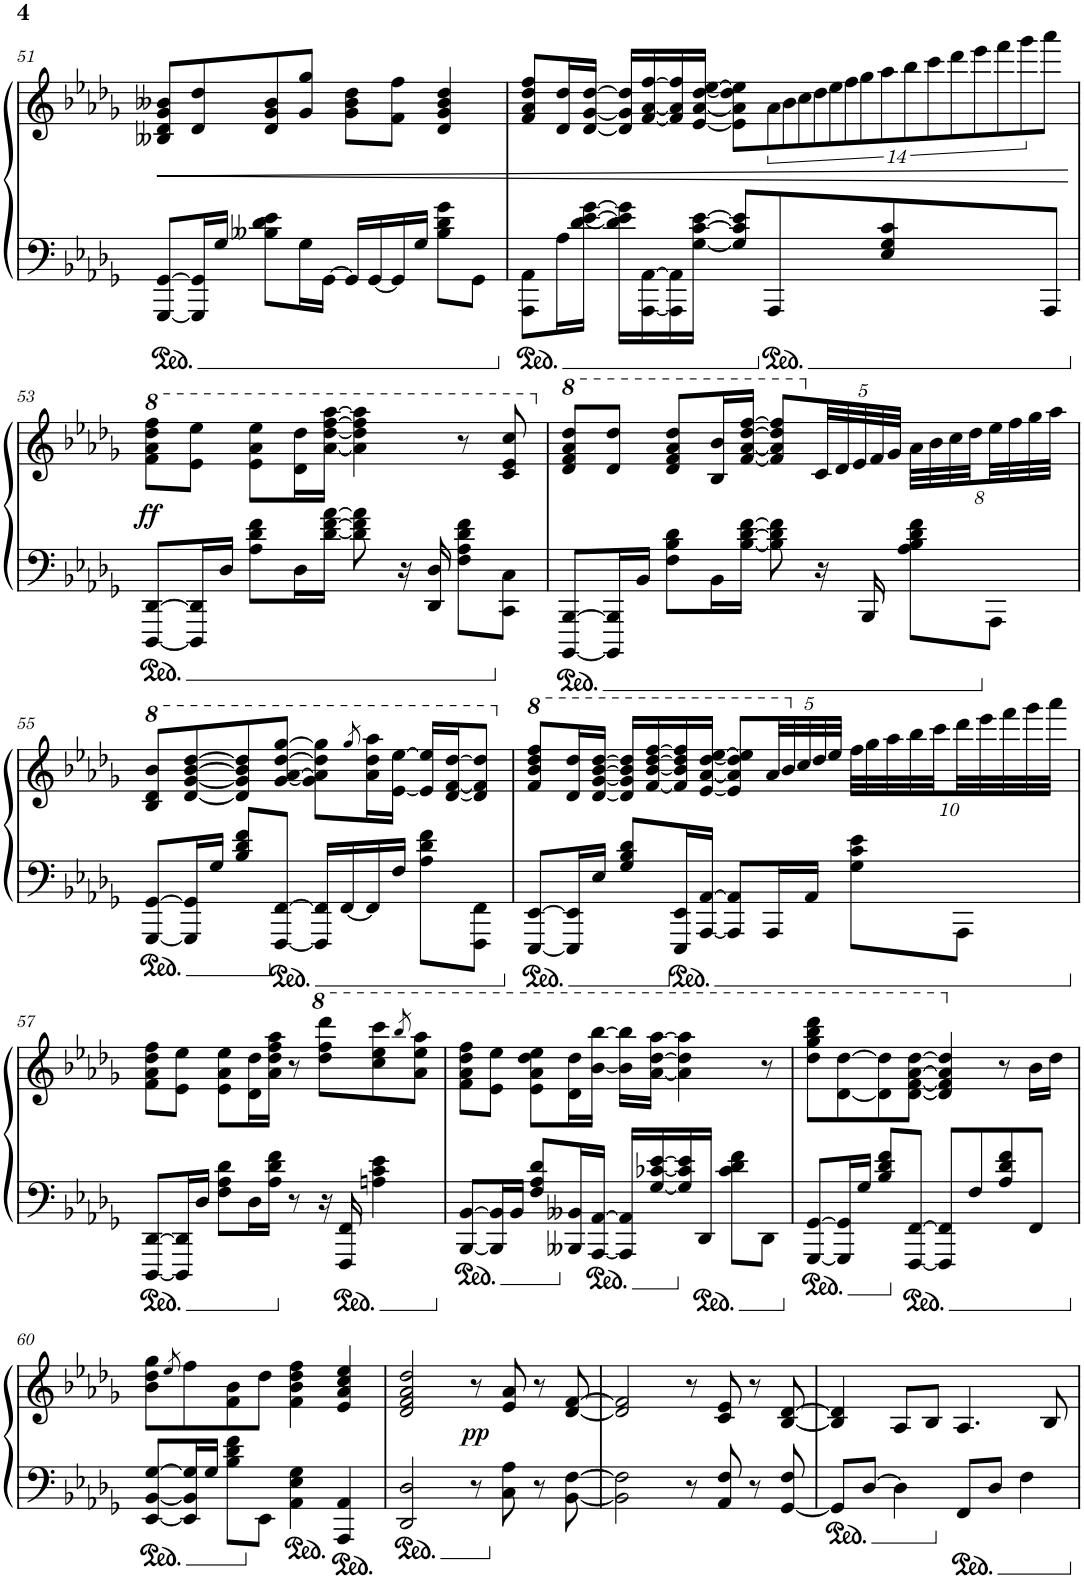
**kern	**kern	**dynam
*part1	*part1	*part1
*staff2	*staff1	*staff1/2
*I"Piano	*	*
*I'Pno.	*	*
!!LO:PB:g=z
*clefG2	*clefG2	*
*k[b-e-a-d-g-]	*k[b-e-a-d-g-]	*
*M4/4	*M4/4	*
=51	=51	=51
!	!	!LO:HP:b
[8GGG-/ [8GG-/L	8B--X/ 8d-/ 8g-/ 8b--X/L	<
16GGG-/] 16GG-/]L	8d-/ 8dd-/	.
16G-/JJ	.	.
8B--X\ 8d-\ 8e-\L	8d-/ 8g-/ 8b--/	.
16G-\L	8g-/ 8gg-/J	.
[16GG-\JJ	.	.
16GG-/LL]	8g-\ 8b--\ 8dd-\L	.
[16GG-/	.	.
16GG-/]	8f\ 8ff\J	.
16G-/JJ	.	.
8B--\ 8d-\ 8g-\L	4d-/ 4g-/ 4b--/ 4dd-/	.
8GG-\J	.	.
=52	=52	=52
8AAA-\ 8AA-\L	8f/ 8a-/ 8dd-/ 8ff/L	.
16A-\L	16d-/ 16dd-/L	.
[16d-\ [16e-\ [16g-\JJ	[16d-/ [16g-/ [16dd-/JJ	.
16d-\] 16e-\] 16g-\]LL	16d-/] 16g-/] 16dd-/]LL	.
[16AAA-\ [16AA-\	[16f/ [16a-/ [16ff/	.
16AAA-\] 16AA-\]	16f/] 16a-/] 16ff/]	.
[16G-\ [16c\ [16e-\JJ	[16e-/ [16a-/ [16dd-/ [16ee-/JJ	.
8G-/] 8c/] 8e-/]L	8e-\] 8a-\] 8dd-\] 8ee-\]L	.
8AAA-/	56a-\	.
.	56b-\	.
.	56cc\	.
.	56dd-\	.
.	56ee-\	.
.	56ff\	.
.	56gg-\	.
8E-/ 8G-/ 8c/	56aa-\	.
.	56bb-\	.
.	56ccc\	.
.	56ddd-\	.
.	56eee-\	.
.	56fff\	.
.	56ggg-\	.
8AAA-/J	8aaa-\J	.
.	.	[
!!LO:LB:g=z
=53	=53	=53
*	*8va	*
!	!	!LO:DY:b
[8DDD-/ [8DD-/L	8ff\ 8aa-\ 8ddd-\ 8fff\L	ff
16DDD-/] 16DD-/]L	8ee-\ 8eee-\J	.
16D-/JJ	.	.
8A-\ 8d-\ 8f\L	8ee-\ 8aa-\ 8eee-\L	.
16D-\L	16dd-\ 16ddd-\L	.
[16d-\ [16f\ [16a-\JJ	[16aa-\ [16ddd-\ [16fff\ [16aaa-\JJ	.
8d-\] 8f\] 8a-\]	4aa-\] 4ddd-\] 4fff\] 4aaa-\]	.
16r	.	.
16DD-/ 16D-/	.	.
8F\ 8A-\ 8d-\ 8f\L	8r	.
8CC\ 8C\J	8cc/ 8ee-/ 8ccc/	.
=54	=54	=54
*	*X8va	*
*	*8va	*
[8BBBB-/ [8BBB-/L	8dd-/ 8ff/ 8aa-/ 8ddd-/L	.
16BBBB-/] 16BBB-/]L	8dd-/ 8ddd-/J	.
16BB-/JJ	.	.
8F\ 8B-\ 8d-\L	8dd-/ 8ff/ 8aa-/ 8ddd-/L	.
16BB-\L	16b-/ 16bb-/L	.
[16B-\ [16d-\ [16f\JJ	[16ff/ [16aa-/ [16ddd-/ [16fff/JJ	.
8B-\] 8d-\] 8f\]	8ff/] 8aa-/] 8ddd-/] 8fff/]L	.
*	*X8va	*
*	*Xbrackettup	*
16r	40c/LL	.
.	40d-/	.
.	40e-/	.
16BBB-/	.	.
.	40f/	.
.	40g-/JJJ	.
8A-\ 8B-\ 8d-\ 8f\L	32a-\LLL	.
.	32b-\	.
.	32cc\	.
.	32dd-\	.
8AAA-\J	32ee-\	.
.	32ff\	.
.	32gg-\	.
.	32aa-\JJJ	.
!!LO:LB:g=z
=55	=55	=55
*	*8va	*
[8GGG-/ [8GG-/L	8b-/ 8dd-/ 8bb-/L	.
16GGG-/] 16GG-/]L	[8dd-/ [8gg-/ [8bb-/ [8ddd-/	.
16G-/JJ	.	.
8B-/ 8d-/ 8f/L	8dd-/] 8gg-/] 8bb-/] 8ddd-/]	.
[8FFF/ [8FF/J	[8gg-/ [8aa-/ [8ddd-/ [8ggg-/J	.
16FFF/] 16FF/]LL	8gg-\] 8aa-\] 8ddd-\] 8ggg-\]L	.
[16FF/	.	.
.	8qggg-/	.
16FF/]	16aa-\ 16ddd-\ 16aaa-\L	.
16F/JJ	[16ee-\ [16eee-\JJ	.
8A-\ 8d-\ 8f\L	16ee-/] 16eee-/]LL	.
.	[16dd-/ [16ff/ [16ddd-/J	.
8FFF\ 8FF\J	8dd-/] 8ff/] 8ddd-/]J	.
=56	=56	=56
*	*X8va	*
*	*8va	*
[8EEE-/ [8EE-/L	8ff/ 8bb-/ 8ddd-/ 8fff/L	.
16EEE-/] 16EE-/]L	16dd-/ 16ddd-/L	.
16E-/JJ	[16dd-/ [16gg-/ [16bb-/ [16ddd-/JJ	.
8G-/ 8B-/ 8d-/L	16dd-/] 16gg-/] 16bb-/] 16ddd-/]LL	.
.	[16ff/ [16bb-/ [16ddd-/ [16fff/	.
16EEE-/ 16EE-/L	16ff/] 16bb-/] 16ddd-/] 16fff/]	.
[16AAA-/ [16AA-/JJ	[16ee-/ [16aa-/ [16ddd-/ [16eee-/JJ	.
8AAA-/] 8AA-/]L	8ee-/] 8aa-/] 8ddd-/] 8eee-/]L	.
*	*X8va	*
16AAA-/L	40a-/LL	.
.	40b-/	.
.	40cc/	.
16AA-/JJ	.	.
.	40dd-/	.
.	40ee-/JJJ	.
8G-\ 8c\ 8e-\L	40ff\LLL	.
.	40gg-\	.
.	40aa-\	.
.	40bb-\	.
.	40ccc\	.
8AAA-\J	40ddd-\	.
.	40eee-\	.
.	40fff\	.
.	40ggg-\	.
.	40aaa-\JJJ	.
!!LO:LB:g=z
=57	=57	=57
[8DDD-/ [8DD-/L	8f\ 8a-\ 8dd-\ 8ff\L	.
16DDD-/] 16DD-/]L	8e-\ 8ee-\J	.
16D-/JJ	.	.
8F\ 8A-\ 8d-\L	8e-\ 8a-\ 8ee-\L	.
16D-\L	16d-\ 16dd-\L	.
16A-\ 16d-\ 16f\JJ	16a-\ 16dd-\ 16ff\ 16aa-\JJ	.
8r	8r	.
*	*8va	*
16r	8ddd-\ 8fff\ 8dddd-\L	.
16FFF/ 16FF/	.	.
4An\ 4c\ 4e-\	8ccc\ 8eee-\ 8cccc\	.
.	8qbbb-/	.
.	8aa-\ 8eee-\ 8aaa-\J	.
=58	=58	=58
[8BBB-/ [8BB-/L	8ff\ 8aa-\ 8ddd-\ 8fff\L	.
16BBB-/] 16BB-/]L	8ee-\ 8eee-\J	.
16BB-/JJ	.	.
8F/ 8A-/ 8d-/L	8ee-\ 8aa-\ 8ddd-\ 8eee-\L	.
16BBB--X/ 16BB--X/L	16dd-\ 16ddd-\L	.
[16AAA-/ [16AA-/JJ	[16bb-\ [16bbb-\JJ	.
16AAA-/] 16AA-/]LL	16bb-\] 16bbb-\]LL	.
[16G-/ [16c-X/ [16e-/	[16aa-\ [16ddd-\ [16aaa-\JJ	.
16G-/] 16c-/] 16e-/]	4aa-\] 4ddd-\] 4aaa-\]	.
16DD-/JJ	.	.
8c-\ 8d-\ 8f\L	.	.
8DD-\J	8r	.
=59	=59	=59
[8GGG-/ [8GG-/L	8ddd-\ 8ggg-\ 8bbb-\ 8dddd-\L	.
16GGG-/] 16GG-/]L	[8dd-\ [8ddd-\	.
16G-/JJ	.	.
8B-/ 8d-/ 8f/L	8dd-\] 8ddd-\]	.
[8FFF/ [8FF/J	[8dd-\ [8ff\ [8aa-\ [8ddd-\J	.
8FFF/] 8FF/]L	4dd-/] 4ff/] 4aa-/] 4ddd-/]	.
8F/	.	.
*	*X8va	*
8A-/ 8d-/ 8f/	8r	.
8FF/J	16b-\LL	.
.	16dd-\JJ	.
!!LO:LB:g=z
=60	=60	=60
[8EE-/ [8BB-/ [8G-/L	8b-\ 8dd-\ 8gg-\L	.
.	8qee-/	.
16EE-/] 16BB-/] 16G-/]L	8ff\	.
16G-/JJ	.	.
8B-\ 8d-\ 8f\L	8f\ 8b-\	.
8EE-\J	8dd-\J	.
4AA-\ 4E-\ 4G-\	4f\ 4b-\ 4dd-\ 4ff\	.
4AAA-/ 4AA-/	4e-/ 4a-/ 4cc/ 4ee-/	.
=61	=61	=61
2DD-/ 2D-/	2d-/ 2f/ 2a-/ 2dd-/	.
!	!	!LO:DY:b
8r	8r	pp
8C\ 8A-\	8e-/ 8a-/	.
8r	8r	.
[8BB-\ [8F\	[8d-/ [8f/	.
=62	=62	=62
2BB-\] 2F\]	2d-/] 2f/]	.
8r	8r	.
8AA-/ 8F/	8c/ 8e-/	.
8r	8r	.
[8GG-/ 8F/	[8B-/ [8d-/	.
=63	=63	=63
8GG-/L]	4B-/] 4d-/]	.
[8D-/J	.	.
4D-\]	8A-/L	.
.	8B-/J	.
8FF/L	4.A-/	.
8D-/J	.	.
4F\	.	.
.	8B-/	.
=	=	=
*-	*-	*-
